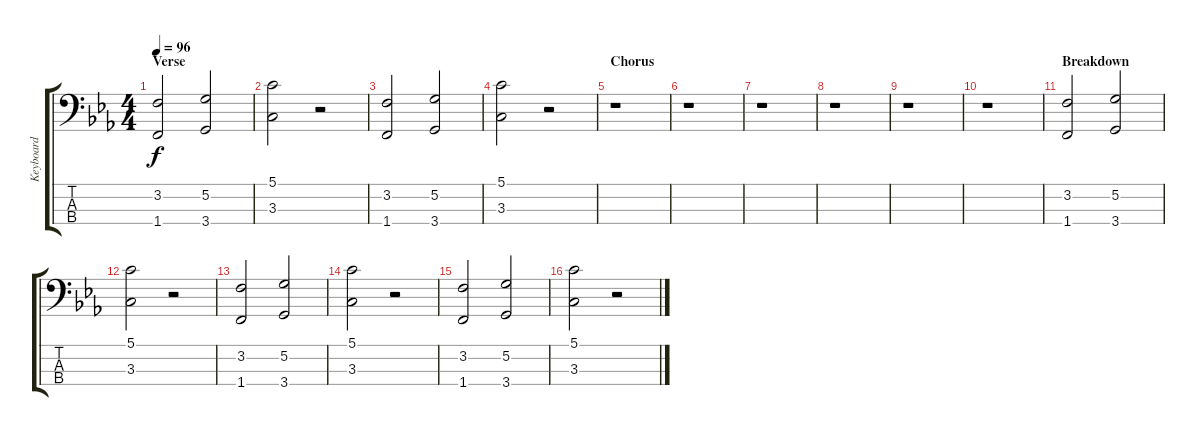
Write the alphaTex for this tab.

\track ("Keyboard" "Keyboard") {instrument synthbass1}
\staff {score tabs}
\tuning (G2 D2 A1 E1) {hide}
\ts (4 4)
\section ("" "Verse")
\tempo 96
\clef f4
\ks eb
(3.2 1.4).2{dy f} (5.2 3.4).2 |
(5.1 3.3).2 r.2 |
(3.2 1.4).2 (5.2 3.4).2 |
(5.1 3.3).2 r.2 |
\section ("" "Chorus")
r.1 |
r.1 |
r.1 |
r.1 |
r.1 |
r.1 |
\section ("" "Breakdown")
(3.2 1.4).2 (5.2 3.4).2 |
(5.1 3.3).2 r.2 |
(3.2 1.4).2 (5.2 3.4).2 |
(5.1 3.3).2 r.2 |
(3.2 1.4).2 (5.2 3.4).2 |
(5.1 3.3).2 r.2
